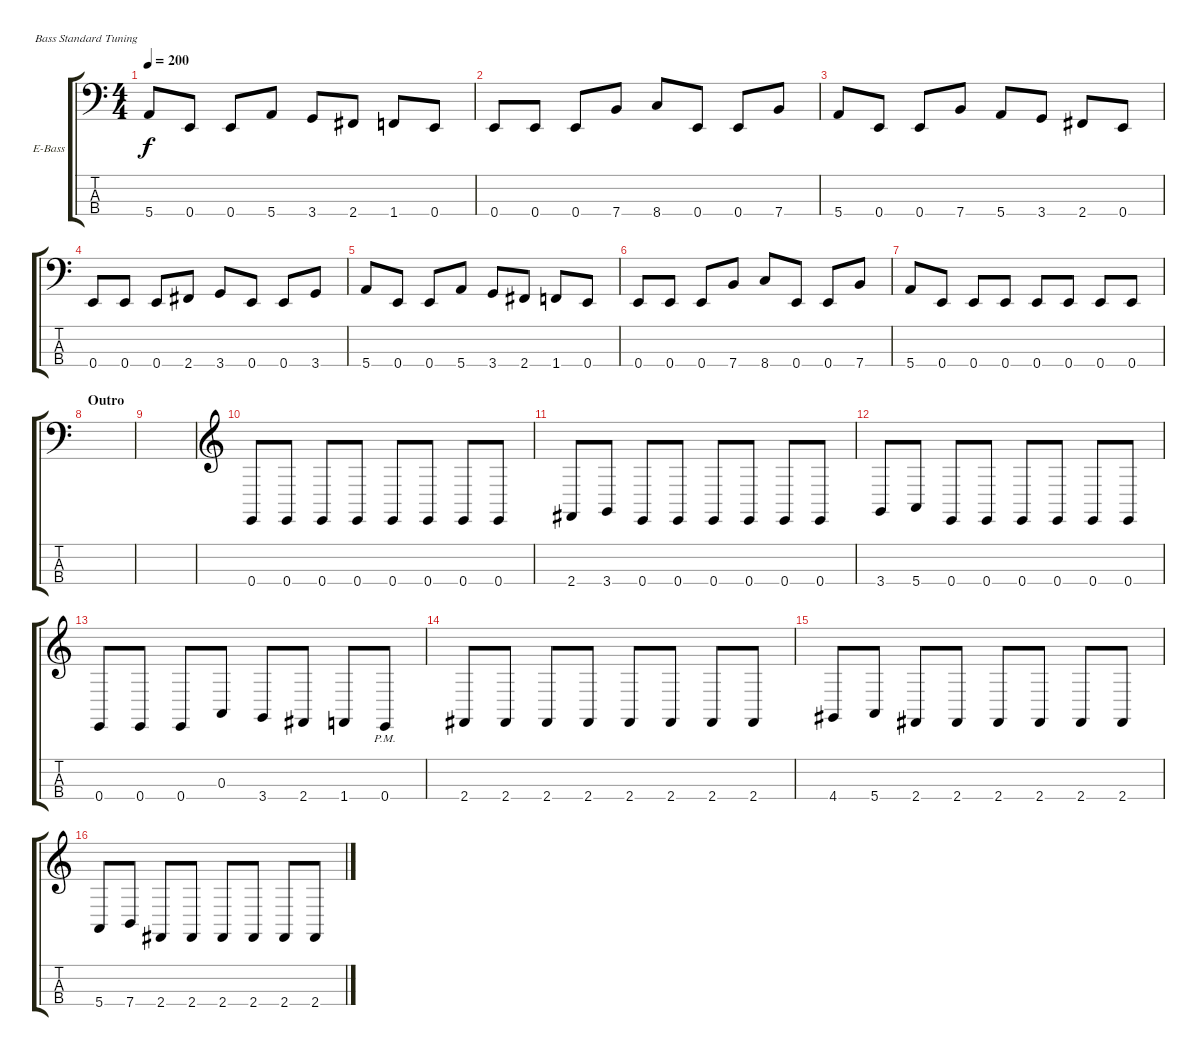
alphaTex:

\defaultSystemsLayout 4
\bracketExtendMode groupsimilarinstruments
\firstSystemTrackNameOrientation horizontal
\otherSystemsTrackNameOrientation horizontal
\track ("Electric Bass" "E-Bass") {instrument electricbassfinger}
\staff {score tabs}
\tuning (G2 D2 A1 E1)
\ts (4 4)
\tempo 200
\clef f4
\ks c
5.4.8{dy f} 0.4.8 0.4.8 5.4.8 3.4.8 2.4.8 1.4.8 0.4.8 |
0.4.8 0.4.8 0.4.8 7.4.8 8.4.8 0.4.8 0.4.8 7.4.8 |
5.4.8 0.4.8 0.4.8 7.4.8 5.4.8 3.4.8 2.4.8 0.4.8 |
0.4.8 0.4.8 0.4.8 2.4.8 3.4.8 0.4.8 0.4.8 3.4.8 |
5.4.8 0.4.8 0.4.8 5.4.8 3.4.8 2.4.8 1.4.8 0.4.8 |
0.4.8 0.4.8 0.4.8 7.4.8 8.4.8 0.4.8 0.4.8 7.4.8 |
5.4.8 0.4.8 0.4.8 0.4.8 0.4.8 0.4.8 0.4.8 0.4.8 |
\section ("" "Outro")
|
|
\clef g2
0.4.8 0.4.8 0.4.8 0.4.8 0.4.8 0.4.8 0.4.8 0.4.8 |
2.4.8 3.4.8 0.4.8 0.4.8 0.4.8 0.4.8 0.4.8 0.4.8 |
3.4.8 5.4.8 0.4.8 0.4.8 0.4.8 0.4.8 0.4.8 0.4.8 |
0.4.8 0.4.8 0.4.8 0.3.8 3.4.8 2.4.8 1.4.8 0.4{pm}.8 |
2.4.8 2.4.8 2.4.8 2.4.8 2.4.8 2.4.8 2.4.8 2.4.8 |
4.4.8 5.4.8 2.4.8 2.4.8 2.4.8 2.4.8 2.4.8 2.4.8 |
5.4.8 7.4.8 2.4.8 2.4.8 2.4.8 2.4.8 2.4.8 2.4.8
